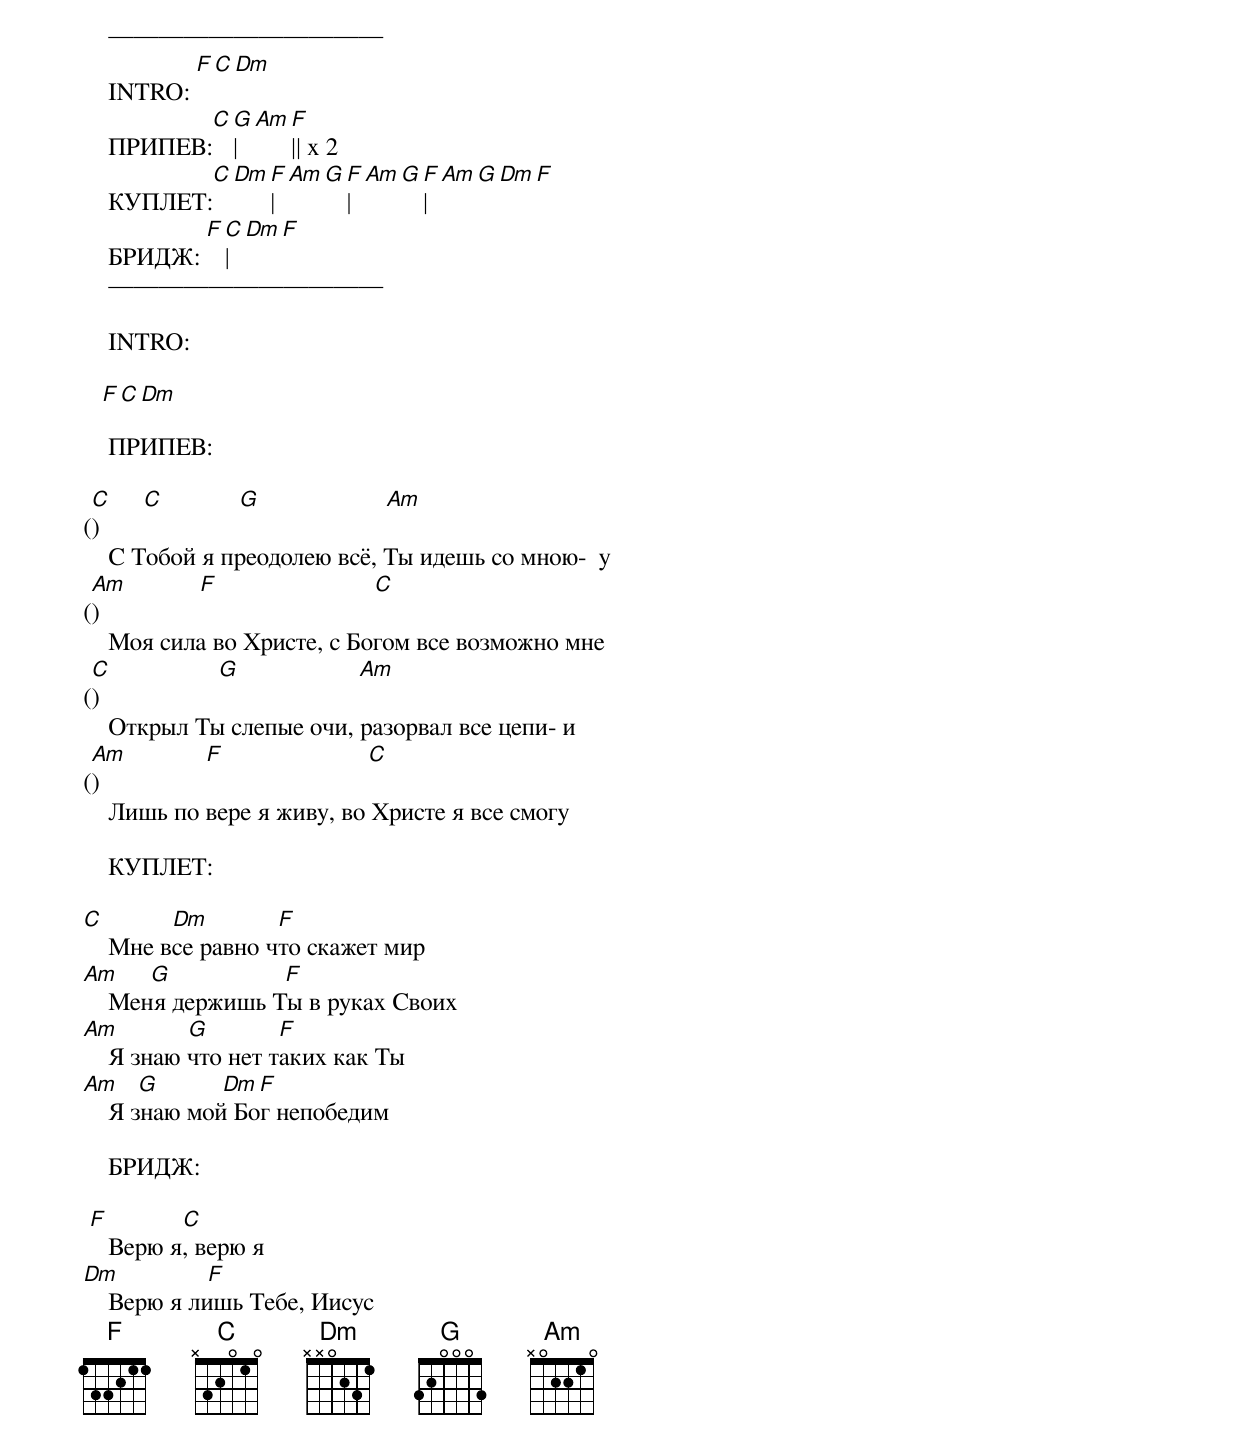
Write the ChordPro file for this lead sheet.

    ───────────
    INTRO: [F][C][Dm]
    ПРИПЕВ:[C][G]|[Am][F]|| x 2
    КУПЛЕТ:[C][Dm][F]|[Am][G][F]|[Am][G][F]|[Am][G][Dm][F]
    БРИДЖ: [F][C]|[Dm][F]
    ───────────

    INTRO:

   [F][C][Dm]

    ПРИПЕВ:

([C])       [C]            [G]                    [Am]
    С Тобой я преодолею всё, Ты идешь со мною-  у
([Am])                [F]                         [C]
    Моя сила во Христе, с Богом все возможно мне
([C])                   [G]                   [Am]
    Открыл Ты слепые очи, разорвал все цепи- и
([Am])                 [F]                       [C]
    Лишь по вере я живу, во Христе я все смогу

    КУПЛЕТ:

[C]           [Dm]           [F]
    Мне все равно что скажет мир
[Am]     [G]                  [F]
    Меня держишь Ты в руках Своих
[Am]           [G]           [F]
    Я знаю что нет таких как Ты
[Am]   [G]          [Dm][F]
    Я знаю мой Бог непобедим

    БРИДЖ:

 [F]            [C]
    Верю я, верю я
[Dm]              [F]
    Верю я лишь Тебе, Иисус
